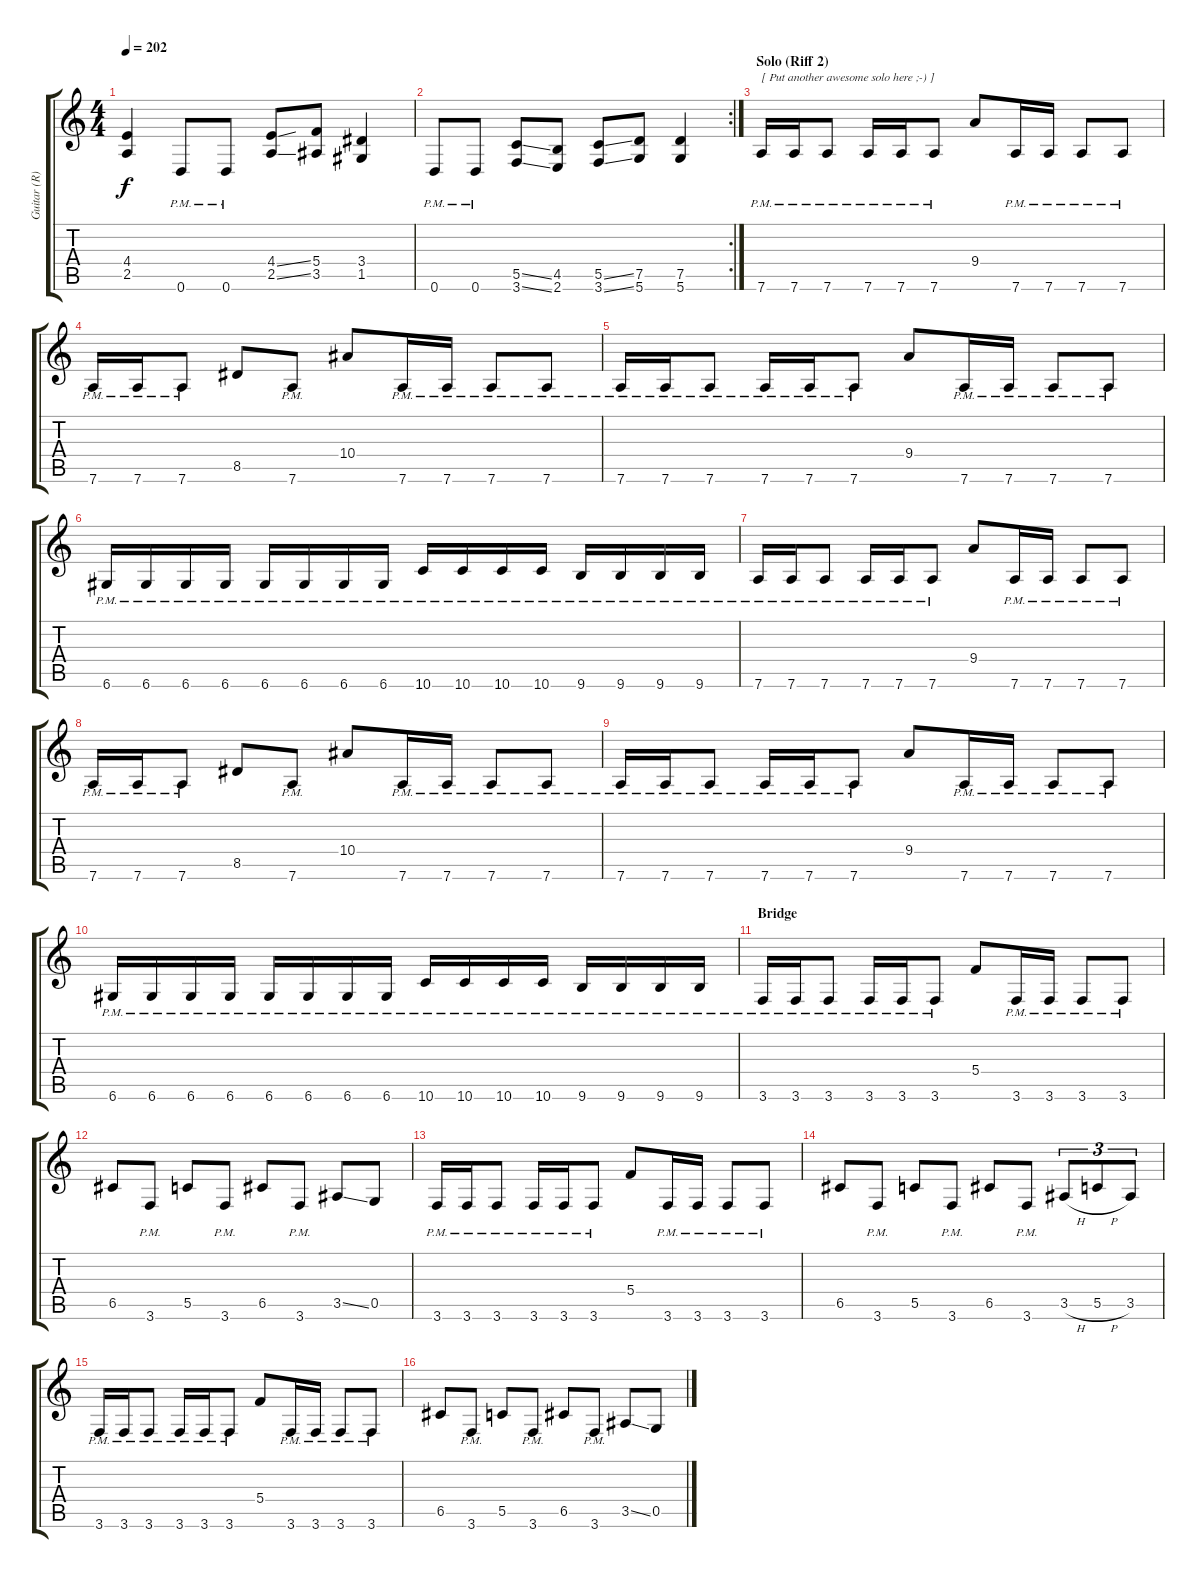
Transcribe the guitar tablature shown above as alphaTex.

\track ("Guitar (R)" "Guitar (R)") {instrument distortionguitar}
\staff {score tabs}
\tuning (D4 A3 F3 C3 G2 D2) {hide}
\ts (4 4)
\tempo 202
\clef g2
\ks c
(4.4 2.5).4{dy f} 0.6{pm}.8 0.6{pm}.8 (4.4{ss} 2.5{ss}).8 (5.4 3.5).8 (3.4 1.5).4 |
\rc 2
0.6{pm}.8 0.6{pm}.8 (5.5{ss} 3.6{ss}).8 (4.5 2.6).8 (5.5{ss} 3.6{ss}).8 (7.5 5.6).8 (7.5 5.6).4 |
\section ("" "Solo (Riff 2)")
7.6{pm}.16{txt "[ Put another awesome solo here ;-) ]"} 7.6{pm}.16 7.6{pm}.8 7.6{pm}.16 7.6{pm}.16 7.6{pm}.8 9.4.8 7.6{pm}.16 7.6{pm}.16 7.6{pm}.8 7.6{pm}.8 |
7.6{pm}.16 7.6{pm}.16 7.6{pm}.8 8.5.8 7.6{pm}.8 10.4.8 7.6{pm}.16 7.6{pm}.16 7.6{pm}.8 7.6{pm}.8 |
7.6{pm}.16 7.6{pm}.16 7.6{pm}.8 7.6{pm}.16 7.6{pm}.16 7.6{pm}.8 9.4.8 7.6{pm}.16 7.6{pm}.16 7.6{pm}.8 7.6{pm}.8 |
6.6{pm}.16 6.6{pm}.16 6.6{pm}.16 6.6{pm}.16 6.6{pm}.16 6.6{pm}.16 6.6{pm}.16 6.6{pm}.16 10.6{pm}.16 10.6{pm}.16 10.6{pm}.16 10.6{pm}.16 9.6{pm}.16 9.6{pm}.16 9.6{pm}.16 9.6{pm}.16 |
7.6{pm}.16 7.6{pm}.16 7.6{pm}.8 7.6{pm}.16 7.6{pm}.16 7.6{pm}.8 9.4.8 7.6{pm}.16 7.6{pm}.16 7.6{pm}.8 7.6{pm}.8 |
7.6{pm}.16 7.6{pm}.16 7.6{pm}.8 8.5.8 7.6{pm}.8 10.4.8 7.6{pm}.16 7.6{pm}.16 7.6{pm}.8 7.6{pm}.8 |
7.6{pm}.16 7.6{pm}.16 7.6{pm}.8 7.6{pm}.16 7.6{pm}.16 7.6{pm}.8 9.4.8 7.6{pm}.16 7.6{pm}.16 7.6{pm}.8 7.6{pm}.8 |
6.6{pm}.16 6.6{pm}.16 6.6{pm}.16 6.6{pm}.16 6.6{pm}.16 6.6{pm}.16 6.6{pm}.16 6.6{pm}.16 10.6{pm}.16 10.6{pm}.16 10.6{pm}.16 10.6{pm}.16 9.6{pm}.16 9.6{pm}.16 9.6{pm}.16 9.6{pm}.16 |
\section ("" "Bridge")
3.6{pm}.16 3.6{pm}.16 3.6{pm}.8 3.6{pm}.16 3.6{pm}.16 3.6{pm}.8 5.4.8 3.6{pm}.16 3.6{pm}.16 3.6{pm}.8 3.6{pm}.8 |
6.5.8 3.6{pm}.8 5.5.8 3.6{pm}.8 6.5.8 3.6{pm}.8 3.5{ss}.8 0.5.8 |
3.6{pm}.16 3.6{pm}.16 3.6{pm}.8 3.6{pm}.16 3.6{pm}.16 3.6{pm}.8 5.4.8 3.6{pm}.16 3.6{pm}.16 3.6{pm}.8 3.6{pm}.8 |
6.5.8 3.6{pm}.8 5.5.8 3.6{pm}.8 6.5.8 3.6{pm}.8 3.5{h}.8{tu (3 2)} 5.5{h}.8{tu (3 2)} 3.5.8{tu (3 2)} |
3.6{pm}.16 3.6{pm}.16 3.6{pm}.8 3.6{pm}.16 3.6{pm}.16 3.6{pm}.8 5.4.8 3.6{pm}.16 3.6{pm}.16 3.6{pm}.8 3.6{pm}.8 |
6.5.8 3.6{pm}.8 5.5.8 3.6{pm}.8 6.5.8 3.6{pm}.8 3.5{ss}.8 0.5.8
